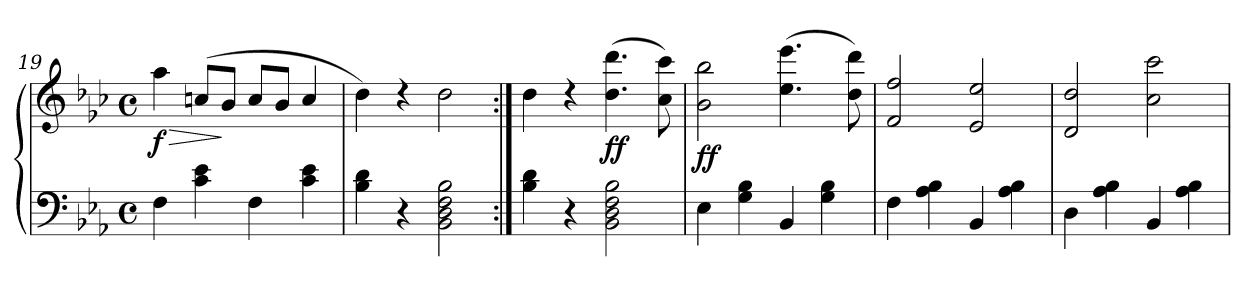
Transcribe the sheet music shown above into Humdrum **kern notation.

**kern	**kern	**dynam
*part1	*part1	*part1
*staff2	*staff1	*staff1/2
*clefF4	*clefG3	*
*k[b-e-a-]	*k[b-e-a-]	*
*M4/4	*M4/4	*
*met(c)	*met(c)	*
=19	=19	=19
!	!	!LO:HP:b
!	!	!LO:DY:n=1:b
4F\	4ff\	> f
4c\ 4e-\	(<8an/L	.
.	8g/J	]
4F\	8a/L	.
.	8g/J	.
4c\ 4e-\	4a/	.
=20	=20	=20
4B-\ 4d\	4b-\)	.
4r	4rb	.
2BB-\ 2D\ 2F\ 2B-\	2b-\	.
=21:|!	=21:|!	=21:|!
4B-\ 4d\	4b-\	.
4r	4rb	.
!	!	!LO:DY:b
!	!	!LO:DY:n=1:b
2BB-\ 2D\ 2F\ 2B-\	(>4.b-\ 4.bb-\	f f
.	8a-\ 8aa-\)	.
!!LO:LB:g=z
=22	=22	=22
!	!	!LO:DY:b
!	!	!LO:DY:n=1:b
4E-\	2g\ 2gg\	f f
4G\ 4B-\	.	.
4BB-/	(>4.cc\ 4.ccc\	.
4G\ 4B-\	.	.
.	8b-\ 8bb-\)	.
=23	=23	=23
4F\	2d/ 2dd/	.
4A-\ 4B-\	.	.
4BB-/	2c/ 2cc/	.
4A-\ 4B-\	.	.
=24	=24	=24
4D\	2B-/ 2b-/	.
4A-\ 4B-\	.	.
4BB-/	2a-\ 2aa-\	.
4A-\ 4B-\	.	.
=	=	=
*-	*-	*-
